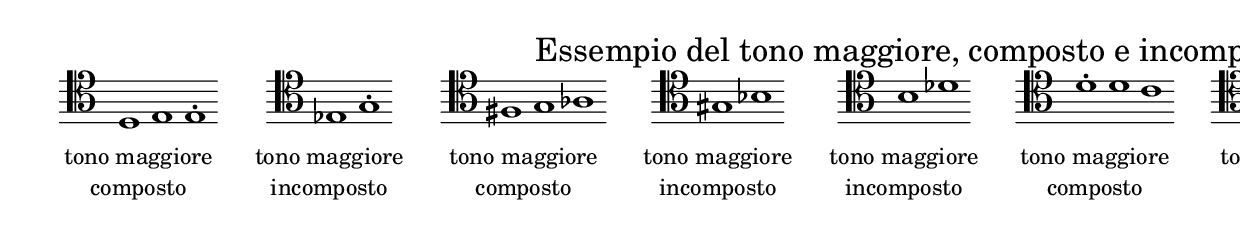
\version "2.22.2"

% Auto generated file

\header {
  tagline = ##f
}

dot = {
   \once \override Script.add-stem-support = ##f
   \once \override Script.toward-stem-shift = 0
   \once \override Script.skyline-horizontal-padding = 0
   \once \override Script.direction = 1
   \once \override Script.font-size = 1
}

\markup {
  \center-column {
    \line {
      \center-align
      \fontsize#3 { \concat { \normal-text "Essempio del tono maggiore, composto e incomposto"} }
    }
    \line {
      \center-column {

        \line {
          \score {
            <<
              \new Staff \with { instrumentName = ""} {
                \override Staff.TimeSignature.stencil = ##f
                \override Staff.NoteHead.style = #'baroque
                \accidentalStyle Score.forget
                \cadenzaOn
                \clef "tenor" d1 
                e1 
                \dot e1-. 
                \cadenzaOff
              }
            >>
            \layout {
              \context {
                \Score
                \override SpacingSpanner.common-shortest-duration = #(ly:make-moment 1)
              }
            }
          }
        }
        \null
        \line {
          \left-align {  \normal-text "tono maggiore" }
        }
        \line {
          \left-align {  \normal-text "composto" }
        }

      }
      \hspace #3 
      \center-column {

        \line {
          \score {
            <<
              \new Staff \with { instrumentName = ""} {
                \override Staff.TimeSignature.stencil = ##f
                \override Staff.NoteHead.style = #'baroque
                \accidentalStyle Score.forget
                \cadenzaOn
                \clef "tenor" es1 
                \dot g1-. 
                \cadenzaOff
              }
            >>
            \layout {
              \context {
                \Score
                \override SpacingSpanner.common-shortest-duration = #(ly:make-moment 1)
              }
            }
          }
        }
        \null
        \line {
          \left-align {  \normal-text "tono maggiore" }
        }
        \line {
          \left-align {  \normal-text "incomposto" }
        }

      }
      \hspace #3 
      \center-column {

        \line {
          \score {
            <<
              \new Staff \with { instrumentName = ""} {
                \override Staff.TimeSignature.stencil = ##f
                \override Staff.NoteHead.style = #'baroque
                \accidentalStyle Score.forget
                \cadenzaOn
                \clef "tenor" fis1 
                g1 
                as1 
                \cadenzaOff
              }
            >>
            \layout {
              \context {
                \Score
                \override SpacingSpanner.common-shortest-duration = #(ly:make-moment 1)
              }
            }
          }
        }
        \null
        \line {
          \left-align {  \normal-text "tono maggiore" }
        }
        \line {
          \left-align {  \normal-text "composto" }
        }

      }
      \hspace #3 
      \center-column {

        \line {
          \score {
            <<
              \new Staff \with { instrumentName = ""} {
                \override Staff.TimeSignature.stencil = ##f
                \override Staff.NoteHead.style = #'baroque
                \accidentalStyle Score.forget
                \cadenzaOn
                \clef "tenor" gis1 
                bes1 
                \cadenzaOff
              }
            >>
            \layout {
              \context {
                \Score
                \override SpacingSpanner.common-shortest-duration = #(ly:make-moment 1)
              }
            }
          }
        }
        \null
        \line {
          \left-align {  \normal-text "tono maggiore" }
        }
        \line {
          \left-align {  \normal-text "incomposto" }
        }

      }
      \hspace #3 
      \center-column {

        \line {
          \score {
            <<
              \new Staff \with { instrumentName = ""} {
                \override Staff.TimeSignature.stencil = ##f
                \override Staff.NoteHead.style = #'baroque
                \accidentalStyle Score.forget
                \cadenzaOn
                \clef "tenor" b1 
                des'1 
                \cadenzaOff
              }
            >>
            \layout {
              \context {
                \Score
                \override SpacingSpanner.common-shortest-duration = #(ly:make-moment 1)
              }
            }
          }
        }
        \null
        \line {
          \left-align {  \normal-text "tono maggiore" }
        }
        \line {
          \left-align {  \normal-text "incomposto" }
        }

      }
      \hspace #3 
      \center-column {

        \line {
          \score {
            <<
              \new Staff \with { instrumentName = ""} {
                \override Staff.TimeSignature.stencil = ##f
                \override Staff.NoteHead.style = #'baroque
                \accidentalStyle Score.forget
                \cadenzaOn
                \clef "tenor" \dot d'1-. 
                d'1 
                c'1 
                \cadenzaOff
              }
            >>
            \layout {
              \context {
                \Score
                \override SpacingSpanner.common-shortest-duration = #(ly:make-moment 1)
              }
            }
          }
        }
        \null
        \line {
          \left-align {  \normal-text "tono maggiore" }
        }
        \line {
          \left-align {  \normal-text "composto" }
        }

      }
      \hspace #3 
      \center-column {

        \line {
          \score {
            <<
              \new Staff \with { instrumentName = ""} {
                \override Staff.TimeSignature.stencil = ##f
                \override Staff.NoteHead.style = #'baroque
                \accidentalStyle Score.forget
                \cadenzaOn
                \clef "tenor" c'1 
                b1 
                ais1 
                \cadenzaOff
              }
            >>
            \layout {
              \context {
                \Score
                \override SpacingSpanner.common-shortest-duration = #(ly:make-moment 1)
              }
            }
          }
        }
        \null
        \line {
          \left-align {  \normal-text "tono maggiore" }
        }
        \line {
          \left-align {  \normal-text "composto" }
        }

      }
      \hspace #3 
      \center-column {

        \line {
          \score {
            <<
              \new Staff \with { instrumentName = ""} {
                \override Staff.TimeSignature.stencil = ##f
                \override Staff.NoteHead.style = #'baroque
                \accidentalStyle Score.forget
                \cadenzaOn
                \clef "tenor" bes1 
                gis1 
                \cadenzaOff
              }
            >>
            \layout {
              \context {
                \Score
                \override SpacingSpanner.common-shortest-duration = #(ly:make-moment 1)
              }
            }
          }
        }
        \null
        \line {
          \left-align {  \normal-text "tono maggiore" }
        }
        \line {
          \left-align {  \normal-text "incomposto" }
        }

      }
      \hspace #3 
      \center-column {

        \line {
          \score {
            <<
              \new Staff \with { instrumentName = ""} {
                \override Staff.TimeSignature.stencil = ##f
                \override Staff.NoteHead.style = #'baroque
                \accidentalStyle Score.forget
                \cadenzaOn
                \clef "tenor" f1 
                dis1 
                \cadenzaOff
              }
            >>
            \layout {
              \context {
                \Score
                \override SpacingSpanner.common-shortest-duration = #(ly:make-moment 1)
              }
            }
          }
        }
        \null
        \line {
          \left-align {  \normal-text "tono maggiore" }
        }
        \line {
          \left-align {  \normal-text "incomposto" }
        }

      }
      \hspace #3 

    }
  }
}